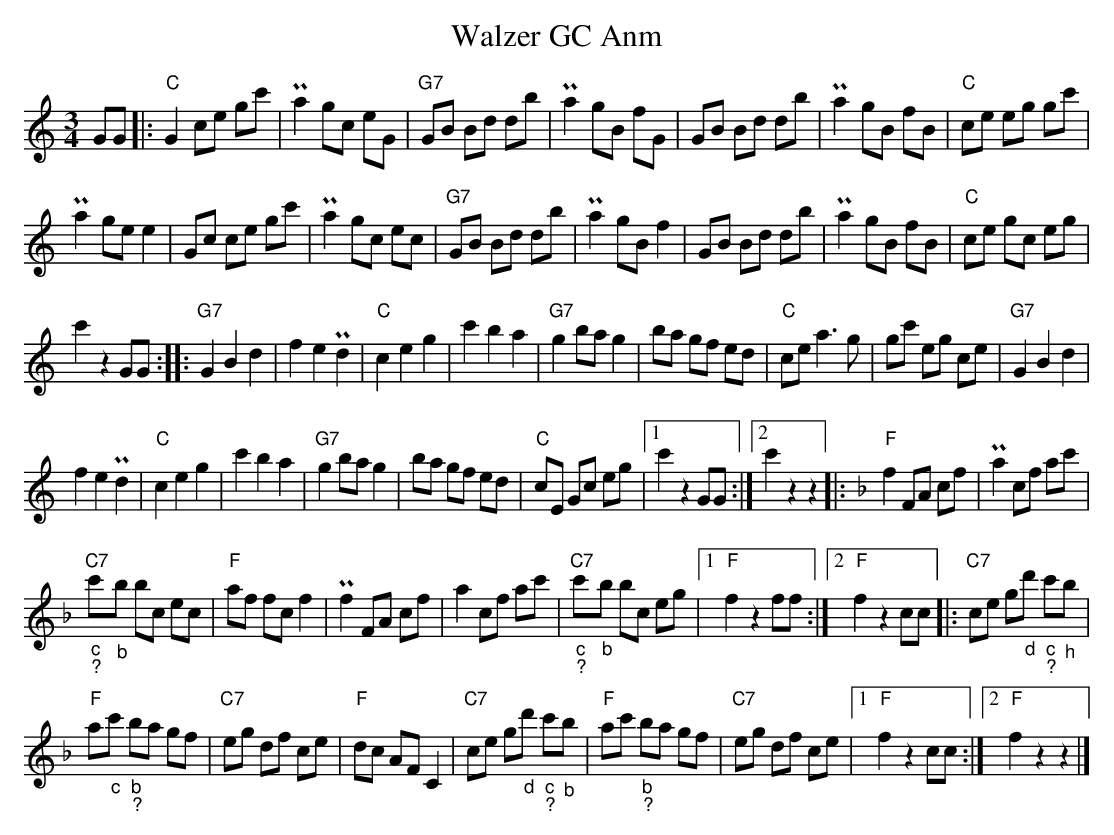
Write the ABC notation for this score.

X:1
T: Walzer GC Anm
M:3/4
L:1/8
K:C %%MIDI gchordon
GG |: "C"G2 ce gc' | Pa2 gc eG | "G7"GB Bd db | Pa2 gB fG | GB Bd db | Pa2 gB fB | "C"ce eg gc' |
Pa2 ge e2 | Gc ce gc' | Pa2gc ec | "G7"GB Bd db | Pa2 gB f2 | GB Bd db | Pa2 gB fB | "C"ce gc eg |
c'2z2GG :: "G7"G2B2d2 | f2e2Pd2 | "C"c2e2g2 | c'2b2a2 | "G7"g2 ba g2 | ba gf ed | "C"ce a3g | gc' eg ce | "G7"G2B2d2 |
f2e2Pd2 | "C"c2e2g2 | c'2b2a2 | "G7"g2bag2 | ba gf ed | "C"cE Gc eg |1 c'2z2GG :|2 c'2z2z2 |: [K:F] "F"f2 FA cf | Pa2 cf ac' |
"C7""_c""_?"c'"_b"b bc ec | "F"af fc f2 | Pf2 FA cf | a2 cf ac' | \
"C7""_c""_?"c'"_b"b bc eg |1 "F"f2z2ff :|2 "F"f2z2cc |: "C7"ce g"_d"d' "_c""_?"c'"_h"b |
"F"a"_c"c' "_b""_?"ba gf | "C7"eg df ce | "F"dc AF C2 | "C7"ce g"_d"d' "_c""_?"c'"_b"b |\
"F"ac' "_b""_?"ba gf | "C7"eg df ce |1 "F"f2z2cc :|2 "F" f2z2z2 |]
